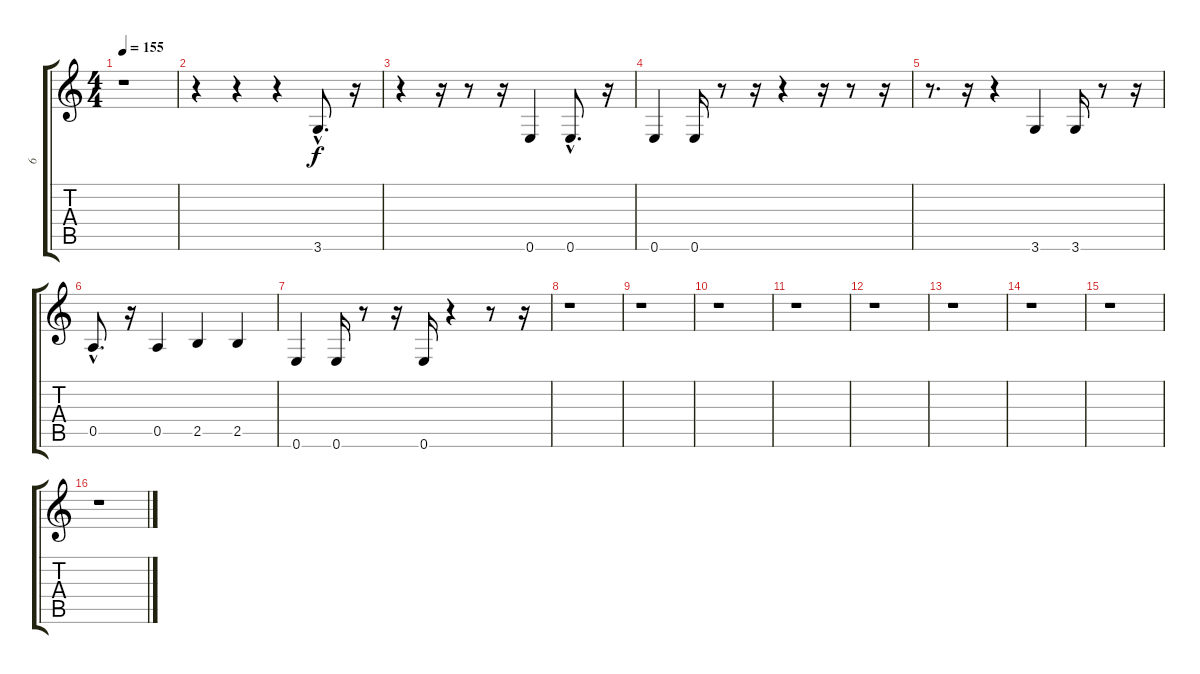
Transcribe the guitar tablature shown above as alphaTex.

\track ("6" "6") {instrument contrabass}
\staff {score tabs}
\tuning (E4 B3 G3 D3 A2 E2) {hide}
\ts (4 4)
\tempo 155
\clef g2
\ks c
r.1{dy f instrument contrabass} |
r.4 r.4 r.4 3.6{hac}.8{d} r.16 |
r.4 r.16 r.8 r.16 0.6.4 0.6{hac}.8{d} r.16 |
0.6.4 0.6.16 r.8 r.16 r.4 r.16 r.8 r.16 |
r.8{d} r.16 r.4 3.6.4 3.6.16 r.8 r.16 |
0.5{hac}.8{d} r.16 0.5.4 2.5.4 2.5.4 |
0.6.4 0.6.16 r.8 r.16 0.6.16 r.4 r.8 r.16 |
r.1 |
r.1 |
r.1 |
r.1 |
r.1 |
r.1 |
r.1 |
r.1 |
r.1
